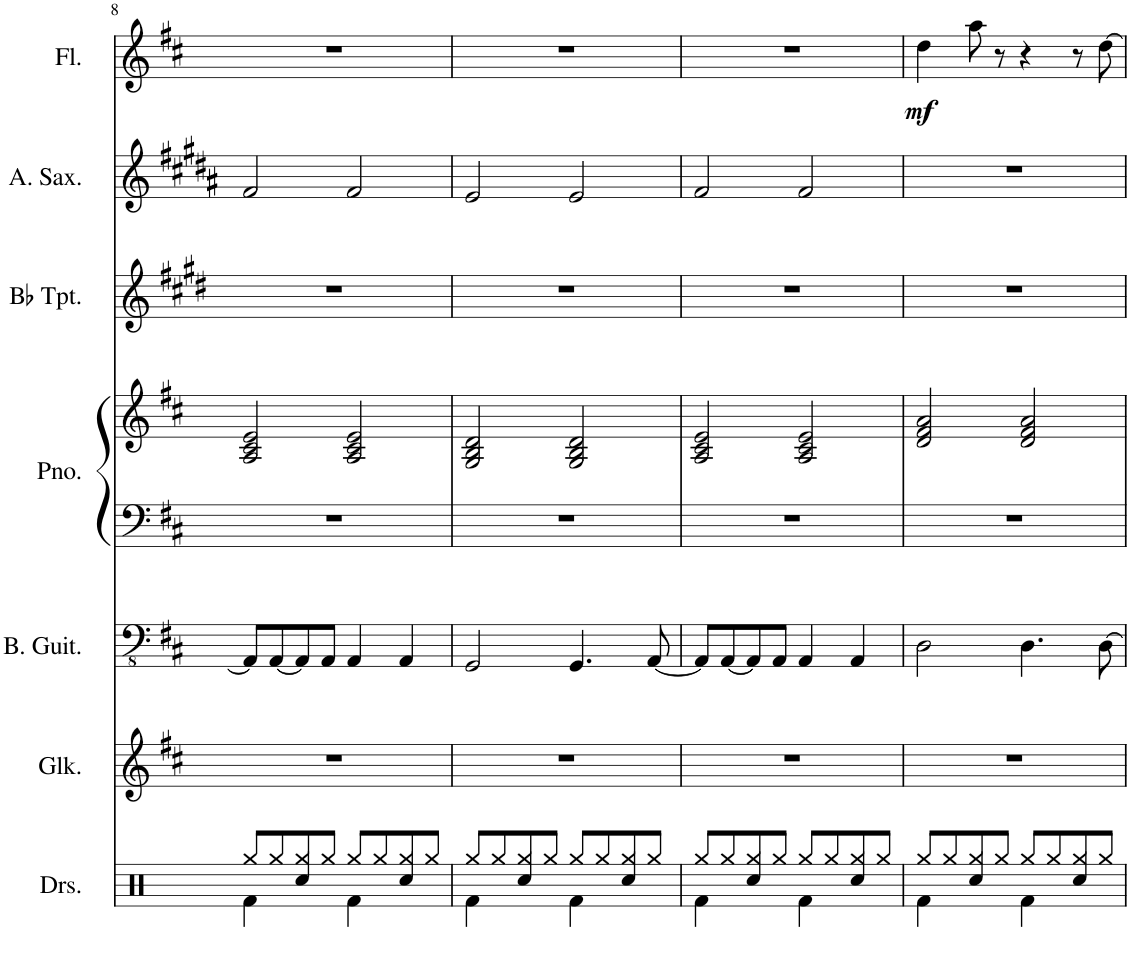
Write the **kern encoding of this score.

**kern	**kern	**kern	**kern	**kern	**kern	**kern	**kern	**dynam
*part7	*part6	*part5	*part4	*part4	*part3	*part2	*part1	*part1
*staff8	*staff7	*staff6	*staff5	*staff4	*staff3	*staff2	*staff1	*staff1
*I"Drumset	*I"Glockenspiel	*I"Bass Guitar	*I"Piano	*	*I"Bb Trumpet	*I"Alto Saxophone	*I"Flute	*
*I'Drs.	*I'Glk.	*I'B. Guit.	*I'Pno.	*	*I'Bb Tpt.	*I'A. Sax.	*I'Fl.	*
!!LO:PB:g=z
*clefX	*clefG2	*clefFv4	*clefF4	*clefG2	*clefG2	*clefG2	*clefG2	*
*	*Trd-14c-24	*	*	*	*Trd1c2	*Trd5c9	*	*
*k[]	*k[f#c#]	*k[f#c#]	*k[f#c#]	*k[f#c#]	*k[f#c#g#d#]	*k[f#c#g#d#a#]	*k[f#c#]	*
*M4/4	*M4/4	*M4/4	*M4/4	*M4/4	*M4/4	*M4/4	*M4/4	*
=8	=8	=8	=8	=8	=8	=8	=8	=8
*^	*	*	*	*	*	*	*	*
4Rf\	8Rgg/L	1r	8AAA/L]	1r	2A/ 2c#/ 2e/	1r	2f#/	1r	.
.	8Rgg/	.	[8AAA/	.	.	.	.	.	.
4Rcc/	8Rgg/	.	8AAA/]	.	.	.	.	.	.
.	8Rgg/J	.	8AAA/J	.	.	.	.	.	.
4Rf\	8Rgg/L	.	4AAA/	.	2A/ 2c#/ 2e/	.	2f#/	.	.
.	8Rgg/	.	.	.	.	.	.	.	.
4Rcc/	8Rgg/	.	4AAA/	.	.	.	.	.	.
.	8Rgg/J	.	.	.	.	.	.	.	.
=9	=9	=9	=9	=9	=9	=9	=9	=9	=9
4Rf\	8Rgg/L	1r	2GGG/	1r	2G/ 2B/ 2d/	1r	2e/	1r	.
.	8Rgg/	.	.	.	.	.	.	.	.
4Rcc/	8Rgg/	.	.	.	.	.	.	.	.
.	8Rgg/J	.	.	.	.	.	.	.	.
4Rf\	8Rgg/L	.	4.GGG/	.	2G/ 2B/ 2d/	.	2e/	.	.
.	8Rgg/	.	.	.	.	.	.	.	.
4Rcc/	8Rgg/	.	.	.	.	.	.	.	.
.	8Rgg/J	.	[8AAA/	.	.	.	.	.	.
=10	=10	=10	=10	=10	=10	=10	=10	=10	=10
4Rf\	8Rgg/L	1r	8AAA/L]	1r	2A/ 2c#/ 2e/	1r	2f#/	1r	.
.	8Rgg/	.	[8AAA/	.	.	.	.	.	.
4Rcc/	8Rgg/	.	8AAA/]	.	.	.	.	.	.
.	8Rgg/J	.	8AAA/J	.	.	.	.	.	.
4Rf\	8Rgg/L	.	4AAA/	.	2A/ 2c#/ 2e/	.	2f#/	.	.
.	8Rgg/	.	.	.	.	.	.	.	.
4Rcc/	8Rgg/	.	4AAA/	.	.	.	.	.	.
.	8Rgg/J	.	.	.	.	.	.	.	.
=11	=11	=11	=11	=11	=11	=11	=11	=11	=11
!	!	!	!	!	!	!	!	!	!LO:DY:b
4Rf\	8Rgg/L	1r	2DD\	1r	2d/ 2f#/ 2a/	1r	1r	4dd\	mf
.	8Rgg/	.	.	.	.	.	.	.	.
4Rcc/	8Rgg/	.	.	.	.	.	.	8aa\	.
.	8Rgg/J	.	.	.	.	.	.	8r	.
4Rf\	8Rgg/L	.	4.DD\	.	2d/ 2f#/ 2a/	.	.	4r	.
.	8Rgg/	.	.	.	.	.	.	.	.
4Rcc/	8Rgg/	.	.	.	.	.	.	8r	.
.	8Rgg/J	.	[8DD\	.	.	.	.	[8dd\	.
*v	*v	*	*	*	*	*	*	*	*
=	=	=	=	=	=	=	=	=
*-	*-	*-	*-	*-	*-	*-	*-	*-
